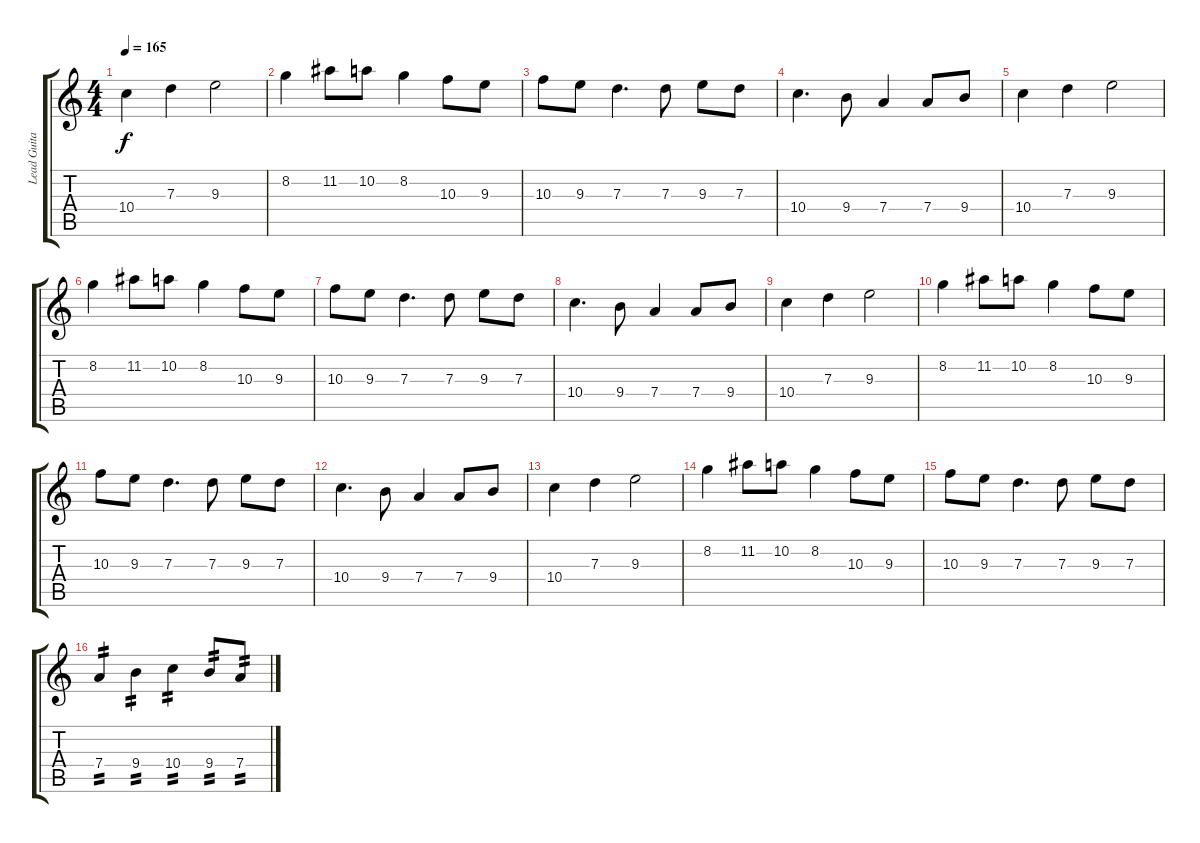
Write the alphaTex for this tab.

\track ("Lead Guitar" "Lead Guita") {instrument distortionguitar}
\staff {score tabs}
\tuning (E4 B3 G3 D3 A2 E2) {hide}
\ts (4 4)
\tempo 165
\clef g2
\ks c
10.4.4{dy f} 7.3.4 9.3.2 |
8.2.4 11.2.8 10.2.8 8.2.4 10.3.8 9.3.8 |
10.3.8 9.3.8 7.3.4{d} 7.3.8 9.3.8 7.3.8 |
10.4.4{d} 9.4.8 7.4.4 7.4.8 9.4.8 |
10.4.4 7.3.4 9.3.2 |
8.2.4 11.2.8 10.2.8 8.2.4 10.3.8 9.3.8 |
10.3.8 9.3.8 7.3.4{d} 7.3.8 9.3.8 7.3.8 |
10.4.4{d} 9.4.8 7.4.4 7.4.8 9.4.8 |
10.4.4 7.3.4 9.3.2 |
8.2.4 11.2.8 10.2.8 8.2.4 10.3.8 9.3.8 |
10.3.8 9.3.8 7.3.4{d} 7.3.8 9.3.8 7.3.8 |
10.4.4{d} 9.4.8 7.4.4 7.4.8 9.4.8 |
10.4.4 7.3.4 9.3.2 |
8.2.4 11.2.8 10.2.8 8.2.4 10.3.8 9.3.8 |
10.3.8 9.3.8 7.3.4{d} 7.3.8 9.3.8 7.3.8 |
7.4.4{tp 2 volume 14} 9.4.4{tp 2} 10.4.4{tp 2} 9.4.8{tp 2} 7.4.8{tp 2}
